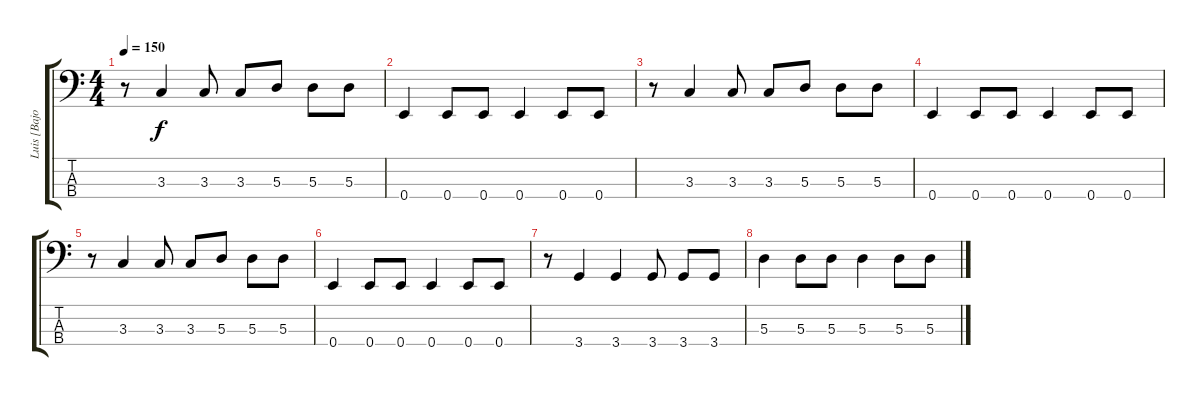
\track ("Luis [Bajo]" "Luis [Bajo") {instrument electricbassfinger}
\staff {score tabs}
\tuning (G2 D2 A1 E1) {hide}
\ts (4 4)
\tempo 150
\clef f4
\ks c
r.8{dy f} 3.3.4 3.3.8 3.3.8 5.3.8 5.3.8 5.3.8 |
0.4.4 0.4.8 0.4.8 0.4.4 0.4.8 0.4.8 |
r.8 3.3.4 3.3.8 3.3.8 5.3.8 5.3.8 5.3.8 |
0.4.4 0.4.8 0.4.8 0.4.4 0.4.8 0.4.8 |
r.8 3.3.4 3.3.8 3.3.8 5.3.8 5.3.8 5.3.8 |
0.4.4 0.4.8 0.4.8 0.4.4 0.4.8 0.4.8 |
r.8 3.4.4 3.4.4 3.4.8 3.4.8 3.4.8 |
5.3.4 5.3.8 5.3.8 5.3.4 5.3.8 5.3.8
